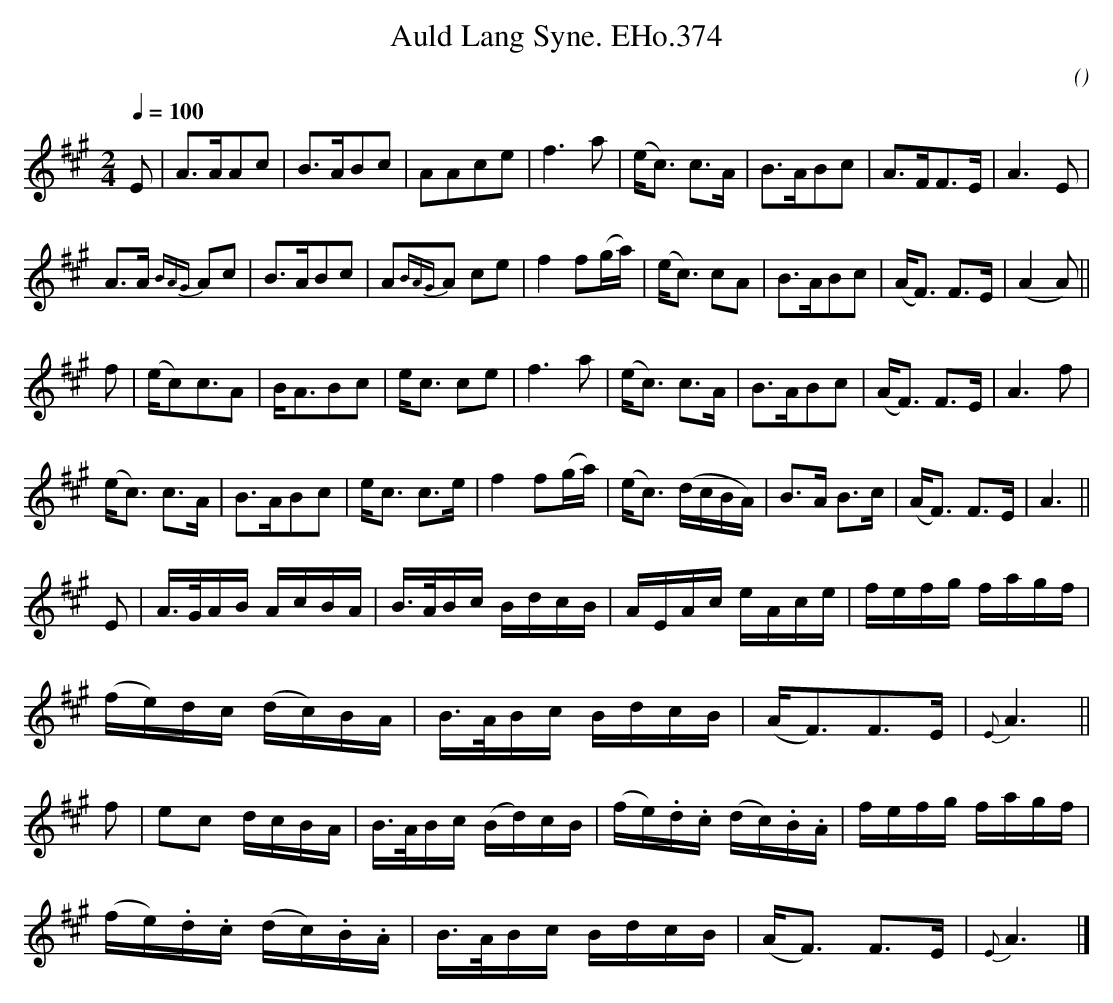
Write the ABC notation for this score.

X:1
T:Auld Lang Syne. EHo.374
M:2/4
L:1/8
Q:1/4=100
C:
O:
K:A
E | A>AAc | B>ABc | AAce | f3a |\
(e<c) c>A | B>ABc | A>FF>E | A3E |
A>A {BAG}Ac | B>ABc | A{BAG}A ce | f2f(g/a/) |\
(e<c) cA | B>ABc | (A<F) F>E | (A2A) ||
f | (e/c)c3/A |B<ABc | e<c ce | f3a |\
(e<c) c>A | B>ABc | (A<F) F>E | A3f |
(e<c) c>A | B>ABc | e<c c>e | f2f(g/a/) |\
(e<c) (d/c/B/A/) | B>A B>c | (A<F) F>E | A3 ||
E | A/>G/A/B/ A/c/B/A/ | B/>A/B/c/ B/d/c/B/ | A/E/A/c/ e/A/c/e/ | f/e/f/g/ f/a/g/f/ |
(f/e/)d/c/ (d/c/)B/A/ | B/>A/B/c/ B/d/c/B/ | (A<F)F>E | {E}A3 ||
f | ec d/c/B/A/ | B/>A/B/c/ (B/d/)c/B/ | (f/e/).d/.c/ (d/c/).B/.A/ | f/e/f/g/ f/a/g/f/ |
(f/e/).d/.c/ (d/c/).B/.A/ | B/>A/B/c/ B/d/c/B/ | (A<F) F>E | {E}A3 |]
